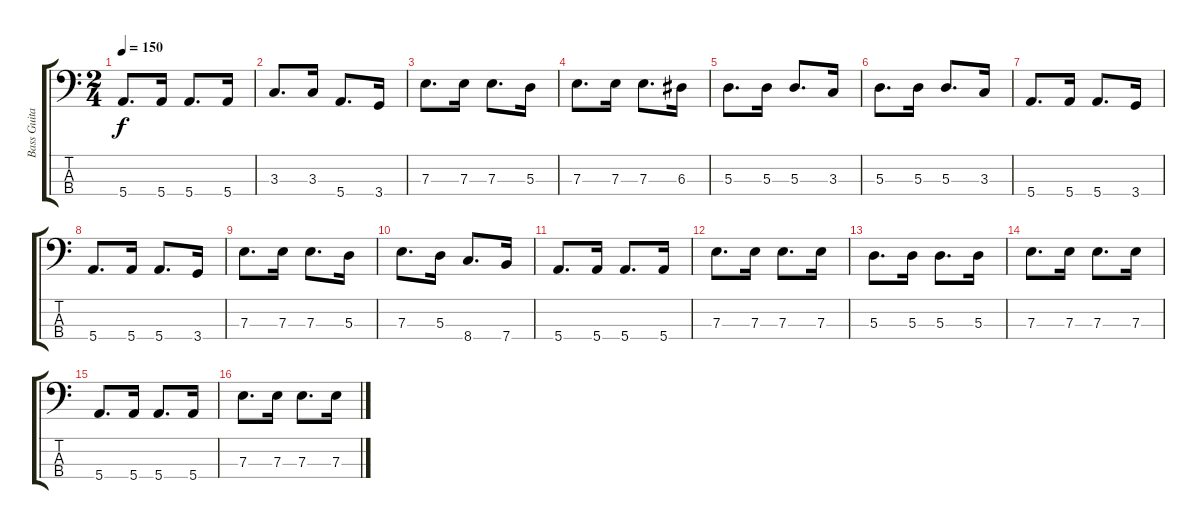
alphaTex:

\track ("Bass Guitara" "Bass Guita") {instrument electricbassfinger}
\staff {score tabs}
\tuning (G2 D2 A1 E1) {hide}
\ts (2 4)
\tempo 150
\clef f4
\ks aminor
5.4.8{d dy f} 5.4.16 5.4.8{d} 5.4.16 |
3.3.8{d} 3.3.16 5.4.8{d} 3.4.16 |
7.3.8{d} 7.3.16 7.3.8{d} 5.3.16 |
7.3.8{d} 7.3.16 7.3.8{d} 6.3.16 |
5.3.8{d} 5.3.16 5.3.8{d} 3.3.16 |
5.3.8{d} 5.3.16 5.3.8{d} 3.3.16 |
5.4.8{d} 5.4.16 5.4.8{d} 3.4.16 |
5.4.8{d} 5.4.16 5.4.8{d} 3.4.16 |
7.3.8{d} 7.3.16 7.3.8{d} 5.3.16 |
7.3.8{d} 5.3.16 8.4.8{d} 7.4.16 |
5.4.8{d} 5.4.16 5.4.8{d} 5.4.16 |
7.3.8{d} 7.3.16 7.3.8{d} 7.3.16 |
5.3.8{d} 5.3.16 5.3.8{d} 5.3.16 |
7.3.8{d} 7.3.16 7.3.8{d} 7.3.16 |
5.4.8{d} 5.4.16 5.4.8{d} 5.4.16 |
7.3.8{d} 7.3.16 7.3.8{d} 7.3.16
